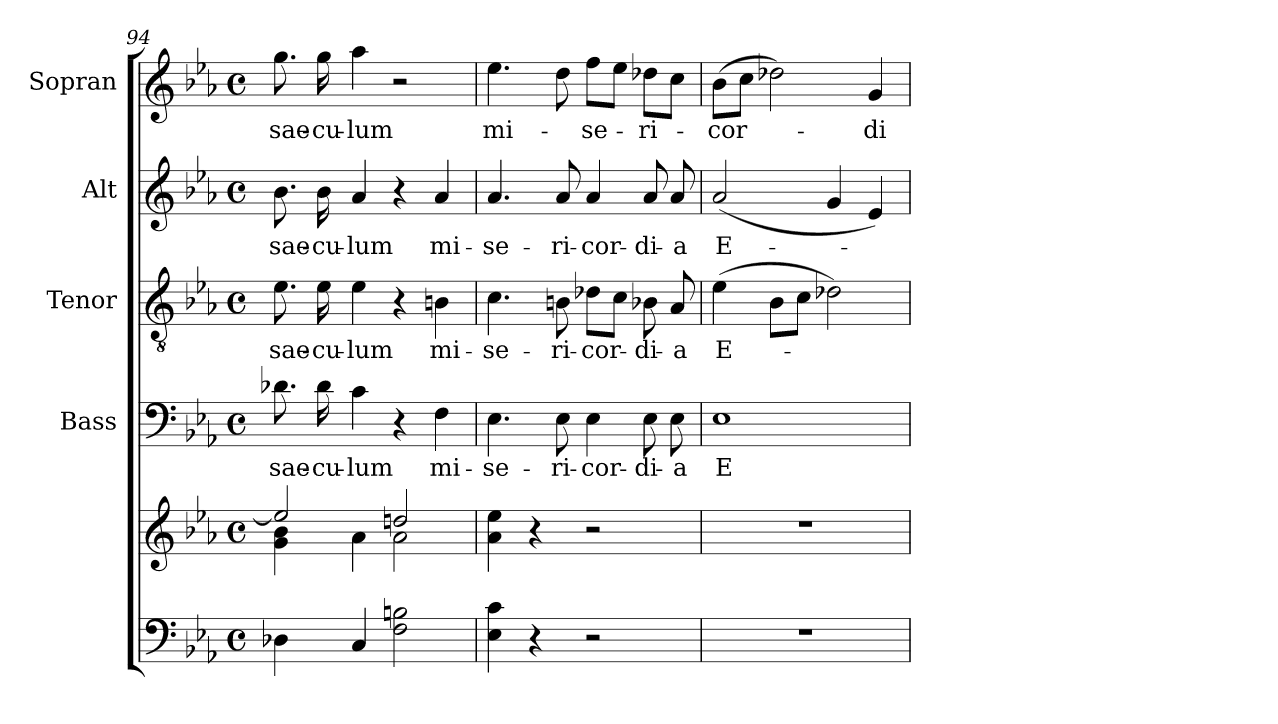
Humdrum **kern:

**kern	**kern	**kern	**text	**kern	**text	**kern	**text	**kern	**text
*part5	*part5	*part4	*part4	*part3	*part3	*part2	*part2	*part1	*part1
*staff6	*staff5	*staff4	*staff4	*staff3	*staff3	*staff2	*staff2	*staff1	*staff1
*	*	*I"Bass	*	*I"Tenor	*	*I"Alt	*	*I"Sopran	*
*	*	*I'B.	*	*I'T.	*	*I'A.	*	*I'S.	*
*clefF4	*clefG2	*clefF4	*	*clefGv2	*	*clefG2	*	*clefG2	*
*k[b-e-a-]	*k[b-e-a-]	*k[b-e-a-]	*	*k[b-e-a-]	*	*k[b-e-a-]	*	*k[b-e-a-]	*
*E-:	*E-:	*E-:	*	*E-:	*	*E-:	*	*E-:	*
*M4/4	*M4/4	*M4/4	*	*M4/4	*	*M4/4	*	*M4/4	*
*met(c)	*met(c)	*met(c)	*	*met(c)	*	*met(c)	*	*met(c)	*
=94	=94	=94	=94	=94	=94	=94	=94	=94	=94
*	*^	*	*	*	*	*	*	*	*
!	!	!	!	!LO:LY:b	!	!LO:LY:b	!	!LO:LY:b	!	!LO:LY:b
4D-X\	2ee-/]	4g\ 4b-\	8.d-X\	sae-	8.e-\	sae-	8.b-\	sae-	8.gg\	sae-
!	!	!	!	!LO:LY:b	!	!LO:LY:b	!	!LO:LY:b	!	!LO:LY:b
.	.	.	16d-\	-cu-	16e-\	-cu-	16b-\	-cu-	16gg\	-cu-
!	!	!	!	!LO:LY:b	!	!LO:LY:b	!	!LO:LY:b	!	!LO:LY:b
4C/	.	4a-\	4c\	-lum	4e-\	-lum	4a-/	-lum	4aa-\	-lum
2F\ 2Bn\	2ddn/	2a-\	4r	.	4r	.	4r	.	2r	.
!	!	!	!	!LO:LY:b	!	!LO:LY:b	!	!LO:LY:b	!	!
.	.	.	4F\	mi-	4Bn\	mi-	4a-/	mi-	.	.
*	*v	*v	*	*	*	*	*	*	*	*
=95	=95	=95	=95	=95	=95	=95	=95	=95	=95
!	!	!	!LO:LY:b	!	!LO:LY:b	!	!LO:LY:b	!	!LO:LY:b
4E-\ 4c\	4a-\ 4ee-\	4.E-\	-se-	4.c\	-se-	4.a-/	-se-	4.ee-\	mi-
4r	4r	.	.	.	.	.	.	.	.
!	!	!	!LO:LY:b	!	!LO:LY:b	!	!LO:LY:b	!	!
.	.	8E-\	-ri-	8Bn\	-ri-	8a-/	-ri-	8dd\	.
!	!	!	!LO:LY:b	!	!LO:LY:b	!	!LO:LY:b	!	!LO:LY:b
2r	2r	4E-\	-cor-	8d-X\L	-cor-	4a-/	-cor-	8ff\L	-se-
.	.	.	.	8c\J	.	.	.	8ee-\J	.
!	!	!	!LO:LY:b	!	!LO:LY:b	!	!LO:LY:b	!	!LO:LY:b
.	.	8E-\	-di-	8B-X\	-di-	8a-/	-di-	8dd-X\L	-ri-
!	!	!	!LO:LY:b	!	!LO:LY:b	!	!LO:LY:b	!	!
.	.	8E-\	-a	8A-/	-a	8a-/	-a	8cc\J	.
=96	=96	=96	=96	=96	=96	=96	=96	=96	=96
!	!	!	!LO:LY:b	!	!LO:LY:b	!	!LO:LY:b	!	!LO:LY:b
1r	1r	1E-	E-	(>4e-\	E-	(<2a-/	E-	(>8b-\L	-cor-
.	.	.	.	.	.	.	.	8cc\J	.
.	.	.	.	8B-\L	.	.	.	2dd-X\)	.
.	.	.	.	8c\J	.	.	.	.	.
.	.	.	.	2d-X\)	.	4g/	.	.	.
!	!	!	!	!	!	!	!	!	!LO:LY:b
.	.	.	.	.	.	4e-/)	.	4g/	-di-
=	=	=	=	=	=	=	=	=	=
*-	*-	*-	*-	*-	*-	*-	*-	*-	*-
